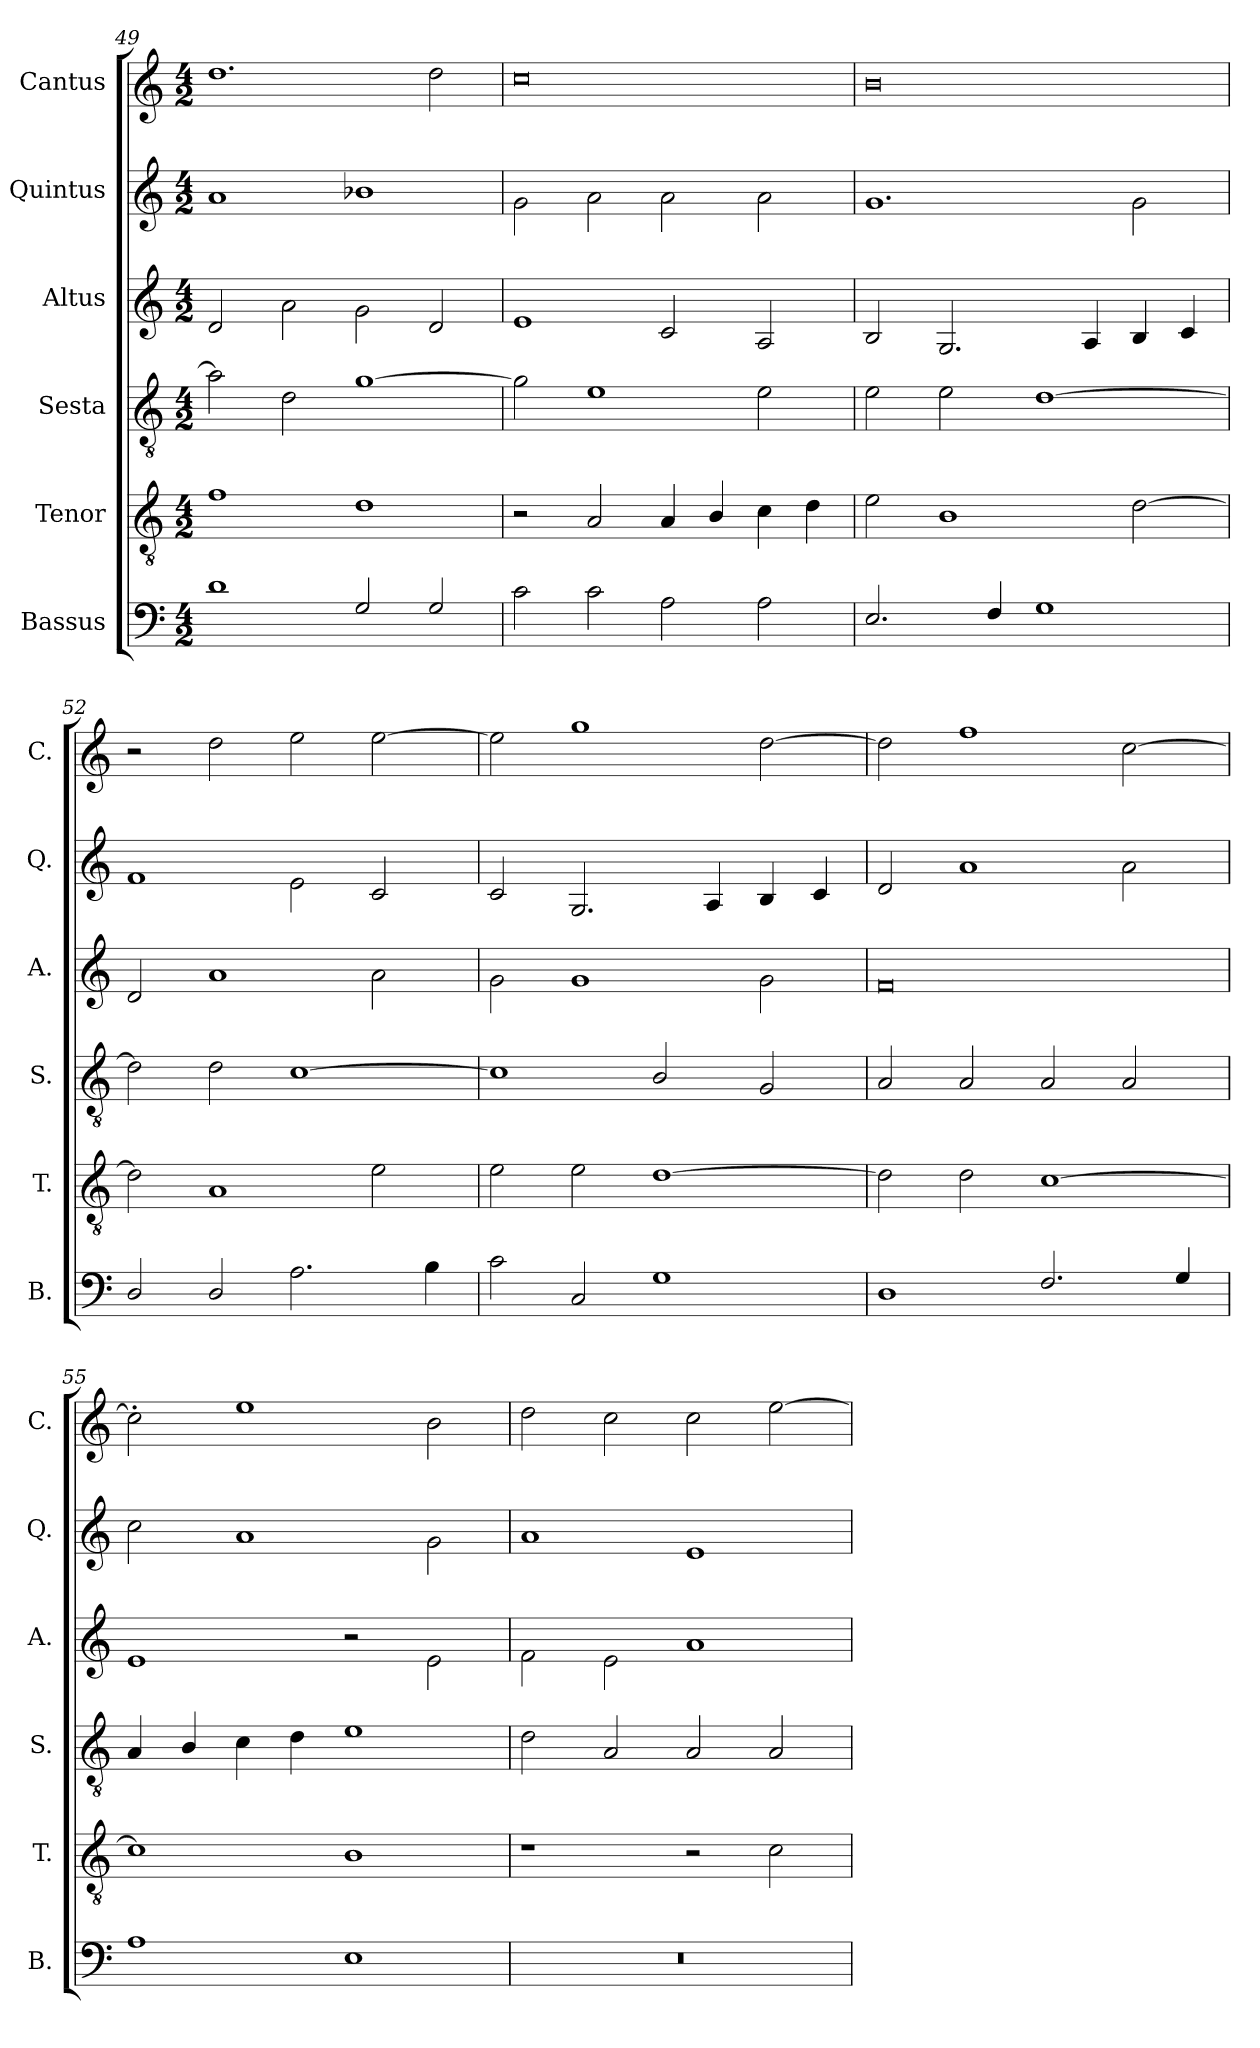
**kern	**kern	**kern	**kern	**kern	**kern
*part6	*part5	*part4	*part3	*part2	*part1
*staff6	*staff5	*staff4	*staff3	*staff2	*staff1
*I"Bassus	*I"Tenor	*I"Sesta	*I"Altus	*I"Quintus	*I"Cantus
*I'B.	*I'T.	*I'S.	*I'A.	*I'Q.	*I'C.
*clefF4	*clefGv2	*clefGv2	*clefG2	*clefG2	*clefG2
*k[]	*k[]	*k[]	*k[]	*k[]	*k[]
*M4/2	*M4/2	*M4/2	*M4/2	*M4/2	*M4/2
=49	=49	=49	=49	=49	=49
1d	1f	2a\]	2d/	1a	1.dd
.	.	2d\	2a\	.	.
2G/	1d	[1g	2g\	1b-X	.
2G/	.	.	2d/	.	2dd\
!!LO:LB:g=z
=50	=50	=50	=50	=50	=50
2c\	2r	2g\]	1e	2g\	0cc
2c\	2A/	1e	.	2a\	.
2A\	4A/	.	2c/	2a\	.
.	4B/	.	.	.	.
2A\	4c\	2e\	2A/	2a\	.
.	4d\	.	.	.	.
=51	=51	=51	=51	=51	=51
2.E/	2e\	2e\	2B/	1.g	0b
.	1B	2e\	2.G/	.	.
4F/	.	.	.	.	.
1G	.	[1d	.	.	.
.	.	.	4A/	.	.
.	[2d\	.	4B/	2g\	.
.	.	.	4c/	.	.
=52	=52	=52	=52	=52	=52
2D/	2d\]	2d\]	2d/	1f	2r
2D/	1A	2d\	1a	.	2dd\
2.A\	.	[1c	.	2e\	2ee\
.	2e\	.	2a\	2c/	[2ee\
4B\	.	.	.	.	.
=53	=53	=53	=53	=53	=53
2c\	2e\	1c]	2g\	2c/	2ee\]
2C/	2e\	.	1g	2.G/	1gg
1G	[1d	2B/	.	.	.
.	.	.	.	4A/	.
.	.	2G/	2g\	4B/	[2dd\
.	.	.	.	4c/	.
=54	=54	=54	=54	=54	=54
1D	2d\]	2A/	0f	2d/	2dd\]
.	2d\	2A/	.	1a	1ff
2.F/	[1c	2A/	.	.	.
.	.	2A/	.	2a\	[2cc\
4G/	.	.	.	.	.
=55	=55	=55	=55	=55	=55
1A	1c]	4A/	1e	2cc\	2cc'\]
.	.	4B/	.	.	.
.	.	4c\	.	1a	1ee
.	.	4d\	.	.	.
1E	1B	1e	2r	.	.
.	.	.	2e\	2g\	2b\
!!LO:PB:g=z
=56	=56	=56	=56	=56	=56
0r	1r	2d\	2f\	1a	2dd\
.	.	2A/	2e\	.	2cc\
.	2r	2A/	1a	1e	2cc\
.	2c\	2A/	.	.	[2ee\
=	=	=	=	=	=
*-	*-	*-	*-	*-	*-
